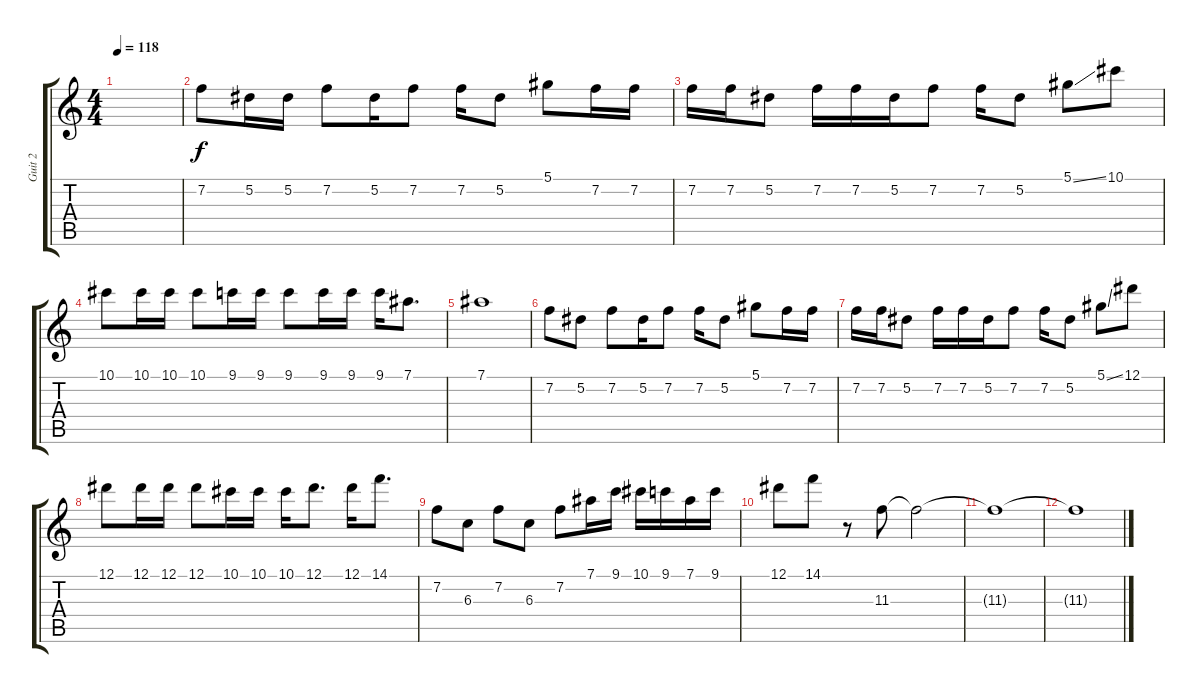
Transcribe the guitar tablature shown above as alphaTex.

\track ("Guit 2" "Guit 2") {instrument distortionguitar}
\staff {score tabs}
\tuning (Eb4 Bb3 Gb3 Db3 Ab2 Eb2) {hide}
\ts (4 4)
\tempo 118
\clef g2
\ks c
|
7.2.8{balance 8 instrument distortionguitar} 5.2.16 5.2.16 7.2.8 5.2.16 7.2.8 7.2.16 5.2.8 5.1.8 7.2.16 7.2.16 |
7.2.16 7.2.16 5.2.8 7.2.16 7.2.16 5.2.16 7.2.8 7.2.16 5.2.8 5.1{ss}.8 10.1.8 |
10.1.8 10.1.16 10.1.16 10.1.8 9.1.16 9.1.16 9.1.8 9.1.16 9.1.16 9.1.16 7.1.8{d} |
7.1.1 |
7.2.8 5.2.8 7.2.8 5.2.16 7.2.8 7.2.16 5.2.8 5.1.8 7.2.16 7.2.16 |
7.2.16 7.2.16 5.2.8 7.2.16 7.2.16 5.2.16 7.2.8 7.2.16 5.2.8 5.1{ss}.8 12.1.8 |
12.1.8 12.1.16 12.1.16 12.1.8 10.1.16 10.1.16 10.1.16 12.1.8{d} 12.1.16 14.1.8{d} |
7.2.8 6.3.8 7.2.8 6.3.8 7.2.8 7.1.16 9.1.16 10.1.16 9.1.16 7.1.16 9.1.16 |
12.1.8 14.1.8 r.8 11.3.8 11.3{t}.2 |
11.3{t}.1 |
11.3{t}.1
